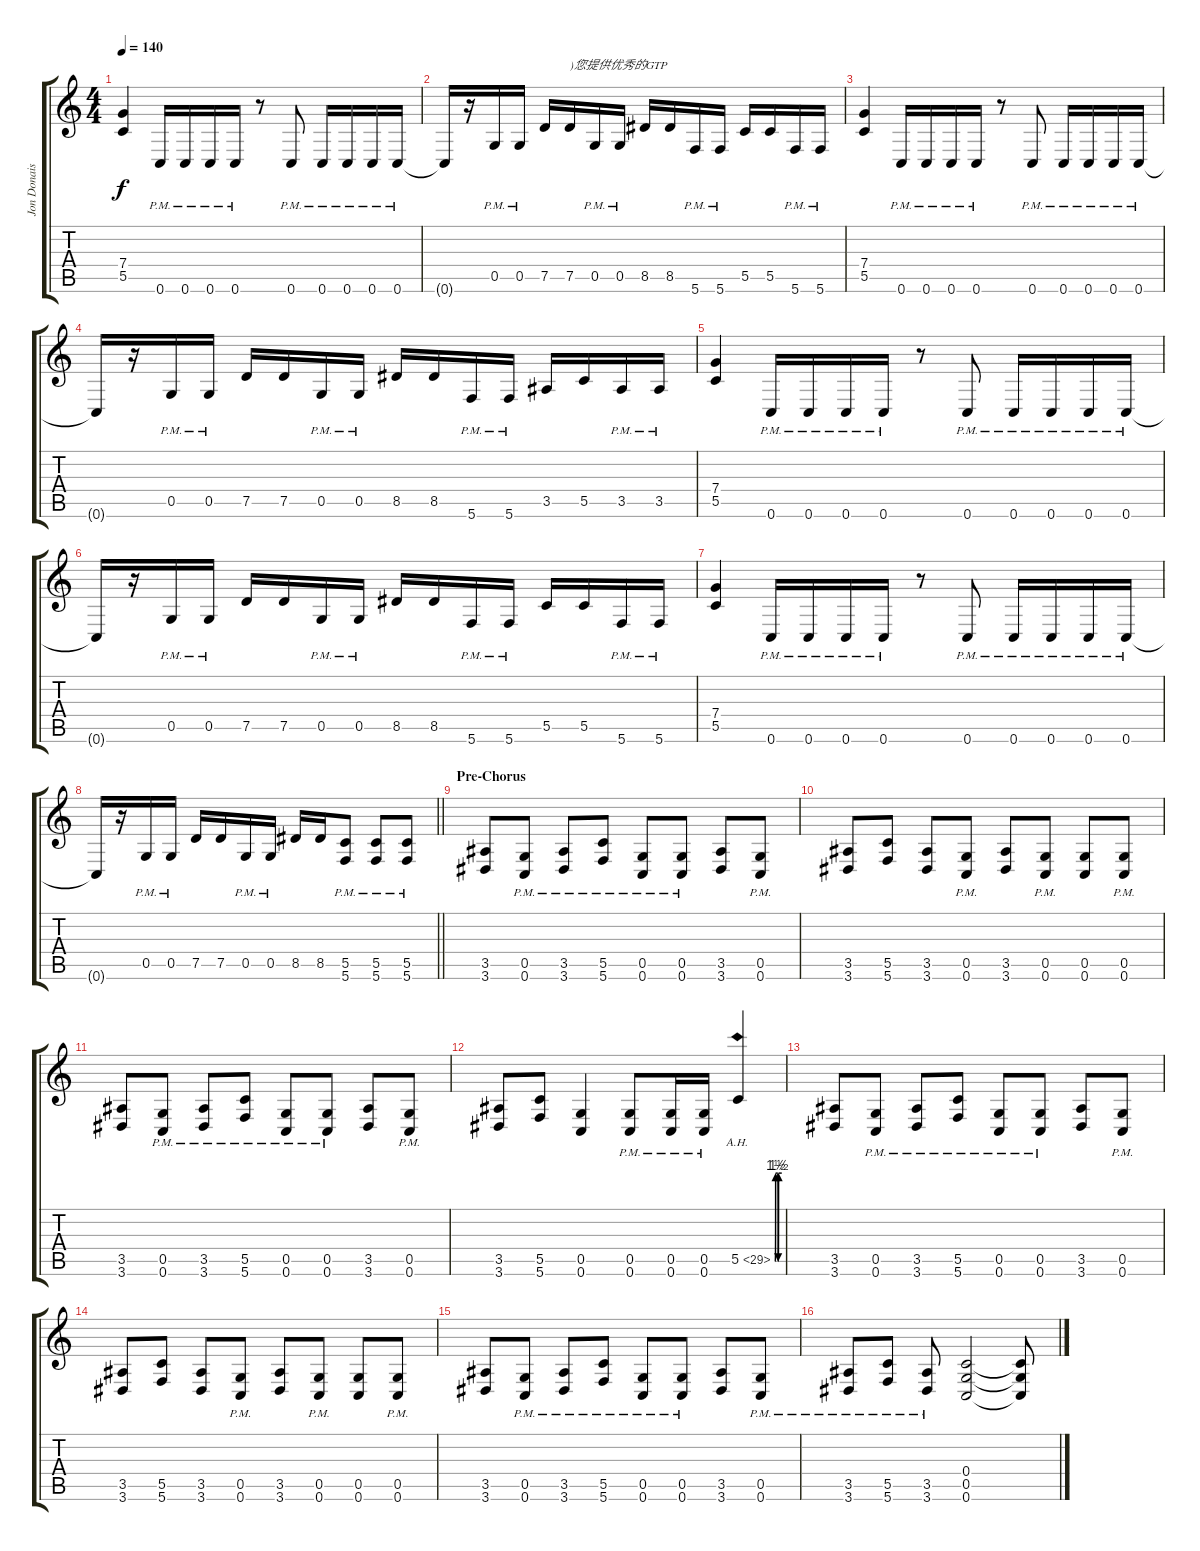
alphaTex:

\track ("Jon Donais" "Jon Donais") {instrument distortionguitar}
\staff {score tabs}
\tuning (D4 A3 F3 C3 G2 C2) {hide}
\ts (4 4)
\tempo 140
\clef g2
\ks c
(7.4 5.5).4{dy f} 0.6{pm}.16 0.6{pm}.16 0.6{pm}.16 0.6{pm}.16 r.8 0.6{pm}.8 0.6{pm}.16 0.6{pm}.16 0.6{pm}.16 0.6{pm}.16 |
0.6{t}.16 r.16 0.5{pm}.16 0.5{pm}.16 7.5.16 7.5.16{txt ")您提供优秀的GTP"} 0.5{pm}.16 0.5{pm}.16 8.5.16 8.5.16 5.6{pm}.16 5.6{pm}.16 5.5.16 5.5.16 5.6{pm}.16 5.6{pm}.16 |
(7.4 5.5).4 0.6{pm}.16 0.6{pm}.16 0.6{pm}.16 0.6{pm}.16 r.8 0.6{pm}.8 0.6{pm}.16 0.6{pm}.16 0.6{pm}.16 0.6{pm}.16 |
0.6{t}.16 r.16 0.5{pm}.16 0.5{pm}.16 7.5.16 7.5.16 0.5{pm}.16 0.5{pm}.16 8.5.16 8.5.16 5.6{pm}.16 5.6{pm}.16 3.5.16 5.5.16 3.5{pm}.16 3.5{pm}.16 |
(7.4 5.5).4 0.6{pm}.16 0.6{pm}.16 0.6{pm}.16 0.6{pm}.16 r.8 0.6{pm}.8 0.6{pm}.16 0.6{pm}.16 0.6{pm}.16 0.6{pm}.16 |
0.6{t}.16 r.16 0.5{pm}.16 0.5{pm}.16 7.5.16 7.5.16 0.5{pm}.16 0.5{pm}.16 8.5.16 8.5.16 5.6{pm}.16 5.6{pm}.16 5.5.16 5.5.16 5.6{pm}.16 5.6{pm}.16 |
(7.4 5.5).4 0.6{pm}.16 0.6{pm}.16 0.6{pm}.16 0.6{pm}.16 r.8 0.6{pm}.8 0.6{pm}.16 0.6{pm}.16 0.6{pm}.16 0.6{pm}.16 |
\barLineRight lightlight
0.6{t}.16 r.16 0.5{pm}.16 0.5{pm}.16 7.5.16 7.5.16 0.5{pm}.16 0.5{pm}.16 8.5.16 8.5.16 (5.5{pm} 5.6{pm}).8 (5.5{pm} 5.6{pm}).8 (5.5{pm} 5.6{pm}).8 |
\section ("" "Pre-Chorus")
(3.5 3.6).8 (0.5{pm} 0.6{pm}).8 (3.5{pm} 3.6{pm}).8 (5.5{pm} 5.6{pm}).8 (0.5{pm} 0.6{pm}).8 (0.5{pm} 0.6{pm}).8 (3.5 3.6).8 (0.5{pm} 0.6{pm}).8 |
(3.5 3.6).8 (5.5 5.6).8 (3.5 3.6).8 (0.5{pm} 0.6{pm}).8 (3.5 3.6).8 (0.5{pm} 0.6{pm}).8 (0.5 0.6).8 (0.5{pm} 0.6{pm}).8 |
(3.5 3.6).8 (0.5{pm} 0.6{pm}).8 (3.5{pm} 3.6{pm}).8 (5.5{pm} 5.6{pm}).8 (0.5{pm} 0.6{pm}).8 (0.5{pm} 0.6{pm}).8 (3.5 3.6).8 (0.5{pm} 0.6{pm}).8 |
(3.5 3.6).8 (5.5 5.6).8 (0.5 0.6).4 (0.5{pm} 0.6{pm}).8 (0.5{pm} 0.6{pm}).16 (0.5{pm} 0.6{pm}).16 5.5{be (custom 0 0 4 6 22 6 27 0 31 6 60 6) ah 24}.4 |
(3.5 3.6).8 (0.5{pm} 0.6{pm}).8 (3.5{pm} 3.6{pm}).8 (5.5{pm} 5.6{pm}).8 (0.5{pm} 0.6{pm}).8 (0.5{pm} 0.6{pm}).8 (3.5 3.6).8 (0.5{pm} 0.6{pm}).8 |
(3.5 3.6).8 (5.5 5.6).8 (3.5 3.6).8 (0.5{pm} 0.6{pm}).8 (3.5 3.6).8 (0.5{pm} 0.6{pm}).8 (0.5 0.6).8 (0.5{pm} 0.6{pm}).8 |
(3.5 3.6).8 (0.5{pm} 0.6{pm}).8 (3.5{pm} 3.6{pm}).8 (5.5{pm} 5.6{pm}).8 (0.5{pm} 0.6{pm}).8 (0.5{pm} 0.6{pm}).8 (3.5 3.6).8 (0.5{pm} 0.6{pm}).8 |
(3.5{pm} 3.6{pm}).8 (5.5{pm} 5.6{pm}).8 (3.5{pm} 3.6{pm}).8 (0.4 0.5 0.6).2 (0.4{t} 0.5{t} 0.6{t}).8
